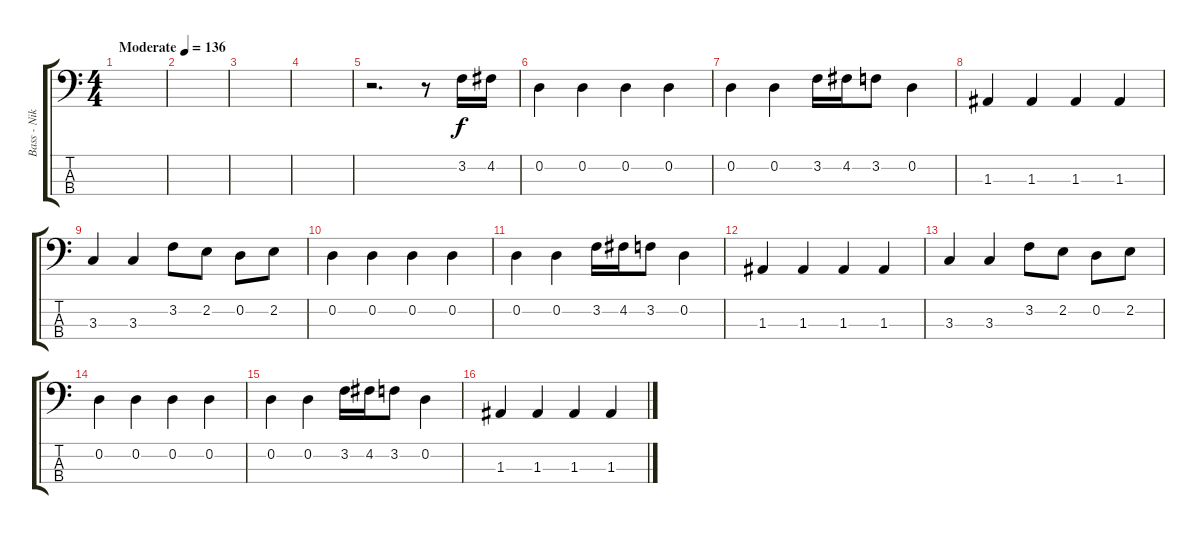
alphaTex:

\track ("Bass - Nikolai" "Bass - Nik") {instrument electricbassfinger}
\staff {score tabs}
\tuning (G2 D2 A1 E1) {hide}
\ts (4 4)
\tempo (136 "Moderate")
\clef f4
\ks c
|
|
|
|
r.2{d} r.8 3.2.16 4.2.16 |
0.2.4 0.2.4 0.2.4 0.2.4 |
0.2.4 0.2.4 3.2.16 4.2.16 3.2.8 0.2.4 |
1.3.4 1.3.4 1.3.4 1.3.4 |
3.3.4 3.3.4 3.2.8 2.2.8 0.2.8 2.2.8 |
0.2.4 0.2.4 0.2.4 0.2.4 |
0.2.4 0.2.4 3.2.16 4.2.16 3.2.8 0.2.4 |
1.3.4 1.3.4 1.3.4 1.3.4 |
3.3.4 3.3.4 3.2.8 2.2.8 0.2.8 2.2.8 |
0.2.4 0.2.4 0.2.4 0.2.4 |
0.2.4 0.2.4 3.2.16 4.2.16 3.2.8 0.2.4 |
1.3.4 1.3.4 1.3.4 1.3.4
